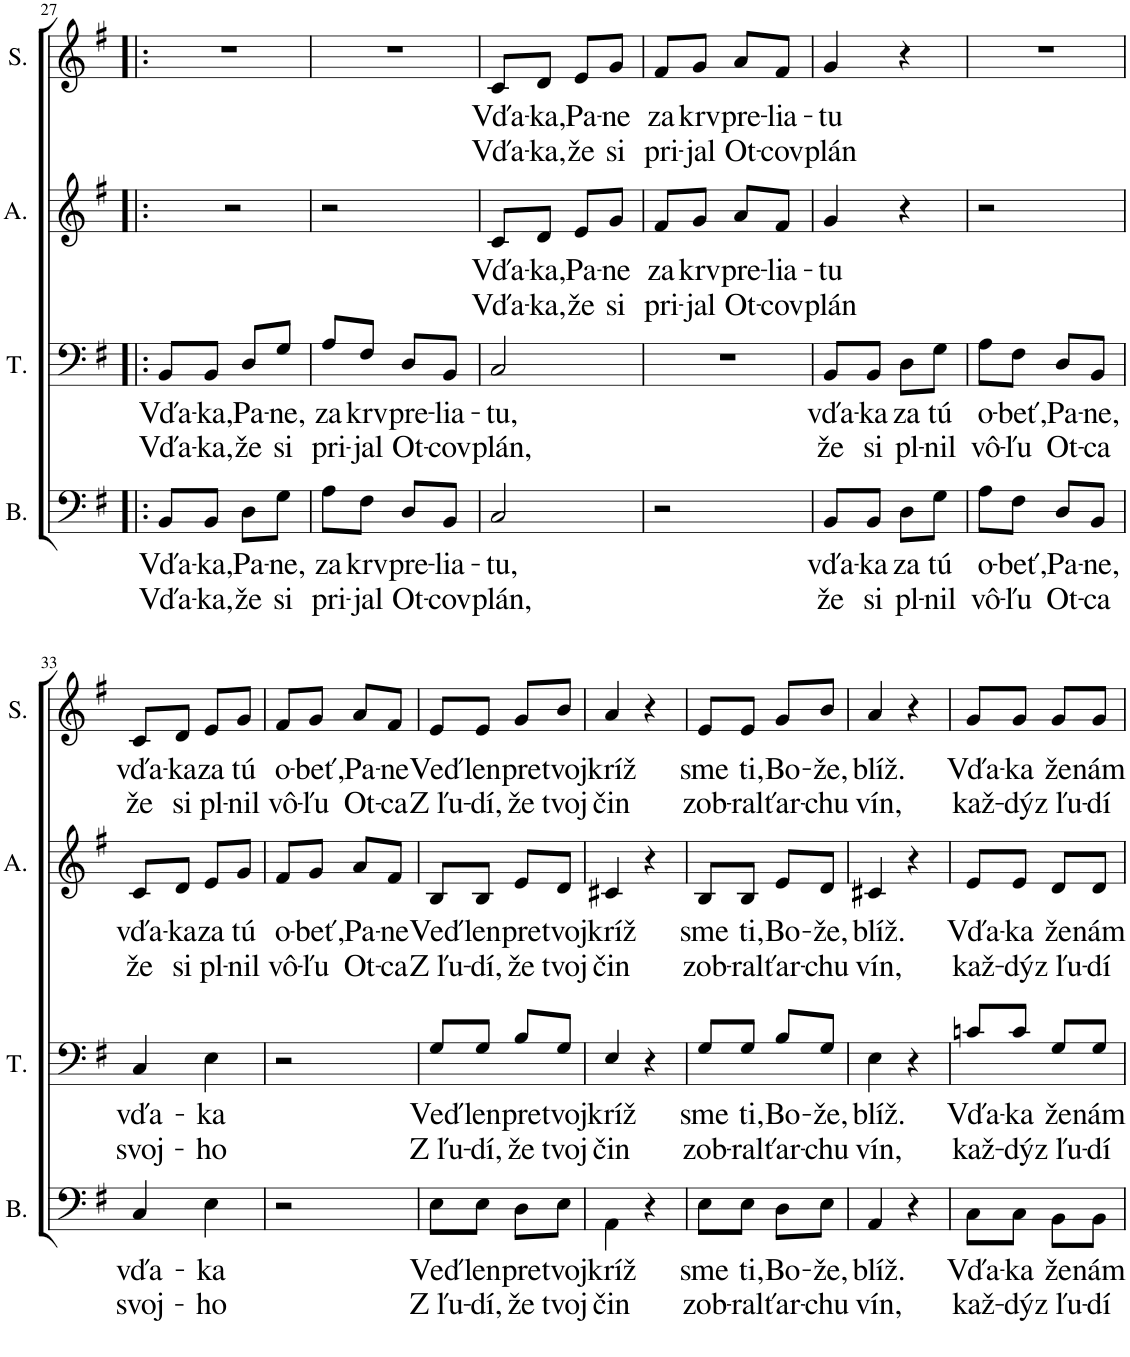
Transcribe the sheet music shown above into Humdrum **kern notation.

**kern	**text	**text	**kern	**text	**text	**kern	**text	**text	**kern	**text	**text
*part4	*part4	*part4	*part3	*part3	*part3	*part2	*part2	*part2	*part1	*part1	*part1
*staff4	*staff4	*staff4	*staff3	*staff3	*staff3	*staff2	*staff2	*staff2	*staff1	*staff1	*staff1
*I"Bass	*	*	*I"Tenor	*	*	*I"Alto	*	*	*I"Soprano	*	*
*I'B.	*	*	*I'T.	*	*	*I'A.	*	*	*I'S.	*	*
!!LO:PB:g=z
*clefF4	*	*	*clefF4	*	*	*clefG2	*	*	*clefG2	*	*
*k[f#]	*	*	*k[f#]	*	*	*k[f#]	*	*	*k[f#]	*	*
*M2/4	*	*	*M2/4	*	*	*M2/4	*	*	*M2/4	*	*
=27!|:	=27!|:	=27!|:	=27!|:	=27!|:	=27!|:	=27!|:	=27!|:	=27!|:	=27!|:	=27!|:	=27!|:
!	!LO:LY:b	!LO:LY:b	!	!LO:LY:b	!LO:LY:b	!	!	!	!	!	!
8BB/L	Vďa-	Vďa-	8BB/L	Vďa-	Vďa-	2r	.	.	2r	.	.
!	!LO:LY:b	!LO:LY:b	!	!LO:LY:b	!LO:LY:b	!	!	!	!	!	!
8BB/J	-ka,	-ka,	8BB/J	-ka,	-ka,	.	.	.	.	.	.
!	!LO:LY:b	!LO:LY:b	!	!LO:LY:b	!LO:LY:b	!	!	!	!	!	!
8D\L	Pa-	že	8D/L	Pa-	že	.	.	.	.	.	.
!	!LO:LY:b	!LO:LY:b	!	!LO:LY:b	!LO:LY:b	!	!	!	!	!	!
8G\J	-ne,	si	8G/J	-ne,	si	.	.	.	.	.	.
=28	=28	=28	=28	=28	=28	=28	=28	=28	=28	=28	=28
!	!LO:LY:b	!LO:LY:b	!	!LO:LY:b	!LO:LY:b	!	!	!	!	!	!
8A\L	za	pri-	8A/L	za	pri-	2r	.	.	2r	.	.
!	!LO:LY:b	!LO:LY:b	!	!LO:LY:b	!LO:LY:b	!	!	!	!	!	!
8F#\J	krv	-jal	8F#/J	krv	-jal	.	.	.	.	.	.
!	!LO:LY:b	!LO:LY:b	!	!LO:LY:b	!LO:LY:b	!	!	!	!	!	!
8D/L	pre-	Ot-	8D/L	pre-	Ot-	.	.	.	.	.	.
!	!LO:LY:b	!LO:LY:b	!	!LO:LY:b	!LO:LY:b	!	!	!	!	!	!
8BB/J	-lia-	-cov	8BB/J	-lia-	-cov	.	.	.	.	.	.
=29	=29	=29	=29	=29	=29	=29	=29	=29	=29	=29	=29
!	!LO:LY:b	!LO:LY:b	!	!LO:LY:b	!LO:LY:b	!	!LO:LY:b	!LO:LY:b	!	!LO:LY:b	!LO:LY:b
2C/	-tu,	plán,	2C/	-tu,	plán,	8c/L	Vďa-	Vďa-	8c/L	Vďa-	Vďa-
!	!	!	!	!	!	!	!LO:LY:b	!LO:LY:b	!	!LO:LY:b	!LO:LY:b
.	.	.	.	.	.	8d/J	-ka,	-ka,	8d/J	-ka,	-ka,
!	!	!	!	!	!	!	!LO:LY:b	!LO:LY:b	!	!LO:LY:b	!LO:LY:b
.	.	.	.	.	.	8e/L	Pa-	že	8e/L	Pa-	že
!	!	!	!	!	!	!	!LO:LY:b	!LO:LY:b	!	!LO:LY:b	!LO:LY:b
.	.	.	.	.	.	8g/J	-ne	si	8g/J	-ne	si
=30	=30	=30	=30	=30	=30	=30	=30	=30	=30	=30	=30
!	!	!	!	!	!	!	!LO:LY:b	!LO:LY:b	!	!LO:LY:b	!LO:LY:b
2r	.	.	2r	.	.	8f#/L	za	pri-	8f#/L	za	pri-
!	!	!	!	!	!	!	!LO:LY:b	!LO:LY:b	!	!LO:LY:b	!LO:LY:b
.	.	.	.	.	.	8g/J	krv	-jal	8g/J	krv	-jal
!	!	!	!	!	!	!	!LO:LY:b	!LO:LY:b	!	!LO:LY:b	!LO:LY:b
.	.	.	.	.	.	8a/L	pre-	Ot-	8a/L	pre-	Ot-
!	!	!	!	!	!	!	!LO:LY:b	!LO:LY:b	!	!LO:LY:b	!LO:LY:b
.	.	.	.	.	.	8f#/J	-lia-	-cov	8f#/J	-lia-	-cov
=31	=31	=31	=31	=31	=31	=31	=31	=31	=31	=31	=31
!	!LO:LY:b	!LO:LY:b	!	!LO:LY:b	!LO:LY:b	!	!LO:LY:b	!LO:LY:b	!	!LO:LY:b	!LO:LY:b
8BB/L	vďa-	že	8BB/L	vďa-	že	4g/	-tu	plán	4g/	-tu	plán
!	!LO:LY:b	!LO:LY:b	!	!LO:LY:b	!LO:LY:b	!	!	!	!	!	!
8BB/J	-ka	si	8BB/J	-ka	si	.	.	.	.	.	.
!	!LO:LY:b	!LO:LY:b	!	!LO:LY:b	!LO:LY:b	!	!	!	!	!	!
8D\L	za	pl-	8D\L	za	pl-	4r	.	.	4r	.	.
!	!LO:LY:b	!LO:LY:b	!	!LO:LY:b	!LO:LY:b	!	!	!	!	!	!
8G\J	tú	-nil	8G\J	tú	-nil	.	.	.	.	.	.
=32	=32	=32	=32	=32	=32	=32	=32	=32	=32	=32	=32
!	!LO:LY:b	!LO:LY:b	!	!LO:LY:b	!LO:LY:b	!	!	!	!	!	!
8A\L	o-	vô-	8A\L	o-	vô-	2r	.	.	2r	.	.
!	!LO:LY:b	!LO:LY:b	!	!LO:LY:b	!LO:LY:b	!	!	!	!	!	!
8F#\J	-beť,	-ľu	8F#\J	-beť,	-ľu	.	.	.	.	.	.
!	!LO:LY:b	!LO:LY:b	!	!LO:LY:b	!LO:LY:b	!	!	!	!	!	!
8D/L	Pa-	Ot-	8D/L	Pa-	Ot-	.	.	.	.	.	.
!	!LO:LY:b	!LO:LY:b	!	!LO:LY:b	!LO:LY:b	!	!	!	!	!	!
8BB/J	-ne,	-ca	8BB/J	-ne,	-ca	.	.	.	.	.	.
!!LO:LB:g=z
=33	=33	=33	=33	=33	=33	=33	=33	=33	=33	=33	=33
!	!LO:LY:b	!LO:LY:b	!	!LO:LY:b	!LO:LY:b	!	!LO:LY:b	!LO:LY:b	!	!LO:LY:b	!LO:LY:b
4C/	vďa-	svoj-	4C/	vďa-	svoj-	8c/L	vďa-	že	8c/L	vďa-	že
!	!	!	!	!	!	!	!LO:LY:b	!LO:LY:b	!	!LO:LY:b	!LO:LY:b
.	.	.	.	.	.	8d/J	-ka	si	8d/J	-ka	si
!	!LO:LY:b	!LO:LY:b	!	!LO:LY:b	!LO:LY:b	!	!LO:LY:b	!LO:LY:b	!	!LO:LY:b	!LO:LY:b
4E\	-ka	-ho	4E\	-ka	-ho	8e/L	za	pl-	8e/L	za	pl-
!	!	!	!	!	!	!	!LO:LY:b	!LO:LY:b	!	!LO:LY:b	!LO:LY:b
.	.	.	.	.	.	8g/J	tú	-nil	8g/J	tú	-nil
=34	=34	=34	=34	=34	=34	=34	=34	=34	=34	=34	=34
!	!	!	!	!	!	!	!LO:LY:b	!LO:LY:b	!	!LO:LY:b	!LO:LY:b
2r	.	.	2r	.	.	8f#/L	o-	vô-	8f#/L	o-	vô-
!	!	!	!	!	!	!	!LO:LY:b	!LO:LY:b	!	!LO:LY:b	!LO:LY:b
.	.	.	.	.	.	8g/J	-beť,	-ľu	8g/J	-beť,	-ľu
!	!	!	!	!	!	!	!LO:LY:b	!LO:LY:b	!	!LO:LY:b	!LO:LY:b
.	.	.	.	.	.	8a/L	Pa-	Ot-	8a/L	Pa-	Ot-
!	!	!	!	!	!	!	!LO:LY:b	!LO:LY:b	!	!LO:LY:b	!LO:LY:b
.	.	.	.	.	.	8f#/J	-ne	-ca	8f#/J	-ne	-ca
=35	=35	=35	=35	=35	=35	=35	=35	=35	=35	=35	=35
!	!LO:LY:b	!LO:LY:b	!	!LO:LY:b	!LO:LY:b	!	!LO:LY:b	!LO:LY:b	!	!LO:LY:b	!LO:LY:b
8E\L	Veď	Z ľu-	8G/L	Veď	Z ľu-	8B/L	Veď	Z ľu-	8e/L	Veď	Z ľu-
!	!LO:LY:b	!LO:LY:b	!	!LO:LY:b	!LO:LY:b	!	!LO:LY:b	!LO:LY:b	!	!LO:LY:b	!LO:LY:b
8E\J	len	-dí,	8G/J	len	-dí,	8B/J	len	-dí,	8e/J	len	-dí,
!	!LO:LY:b	!LO:LY:b	!	!LO:LY:b	!LO:LY:b	!	!LO:LY:b	!LO:LY:b	!	!LO:LY:b	!LO:LY:b
8D\L	pre	že	8B/L	pre	že	8e/L	pre	že	8g/L	pre	že
!	!LO:LY:b	!LO:LY:b	!	!LO:LY:b	!LO:LY:b	!	!LO:LY:b	!LO:LY:b	!	!LO:LY:b	!LO:LY:b
8E\J	tvoj	tvoj	8G/J	tvoj	tvoj	8d/J	tvoj	tvoj	8b/J	tvoj	tvoj
=36	=36	=36	=36	=36	=36	=36	=36	=36	=36	=36	=36
!	!LO:LY:b	!LO:LY:b	!	!LO:LY:b	!LO:LY:b	!	!LO:LY:b	!LO:LY:b	!	!LO:LY:b	!LO:LY:b
4AA\	kríž	čin	4E/	kríž	čin	4c#X/	kríž	čin	4a/	kríž	čin
4r	.	.	4r	.	.	4r	.	.	4r	.	.
=37	=37	=37	=37	=37	=37	=37	=37	=37	=37	=37	=37
!	!LO:LY:b	!LO:LY:b	!	!LO:LY:b	!LO:LY:b	!	!LO:LY:b	!LO:LY:b	!	!LO:LY:b	!LO:LY:b
8E\L	sme	zob-	8G/L	sme	zob-	8B/L	sme	zob-	8e/L	sme	zob-
!	!LO:LY:b	!LO:LY:b	!	!LO:LY:b	!LO:LY:b	!	!LO:LY:b	!LO:LY:b	!	!LO:LY:b	!LO:LY:b
8E\J	ti,	-ral	8G/J	ti,	-ral	8B/J	ti,	-ral	8e/J	ti,	-ral
!	!LO:LY:b	!LO:LY:b	!	!LO:LY:b	!LO:LY:b	!	!LO:LY:b	!LO:LY:b	!	!LO:LY:b	!LO:LY:b
8D\L	Bo-	ťar-	8B/L	Bo-	ťar-	8e/L	Bo-	ťar-	8g/L	Bo-	ťar-
!	!LO:LY:b	!LO:LY:b	!	!LO:LY:b	!LO:LY:b	!	!LO:LY:b	!LO:LY:b	!	!LO:LY:b	!LO:LY:b
8E\J	-že,	-chu	8G/J	-že,	-chu	8d/J	-že,	-chu	8b/J	-že,	-chu
=38	=38	=38	=38	=38	=38	=38	=38	=38	=38	=38	=38
!	!LO:LY:b	!LO:LY:b	!	!LO:LY:b	!LO:LY:b	!	!LO:LY:b	!LO:LY:b	!	!LO:LY:b	!LO:LY:b
4AA/	blíž.	vín,	4E\	blíž.	vín,	4c#X/	blíž.	vín,	4a/	blíž.	vín,
4r	.	.	4r	.	.	4r	.	.	4r	.	.
=39	=39	=39	=39	=39	=39	=39	=39	=39	=39	=39	=39
!	!LO:LY:b	!LO:LY:b	!	!LO:LY:b	!LO:LY:b	!	!LO:LY:b	!LO:LY:b	!	!LO:LY:b	!LO:LY:b
8C\L	Vďa-	kaž-	8cn/L	Vďa-	kaž-	8e/L	Vďa-	kaž-	8g/L	Vďa-	kaž-
!	!LO:LY:b	!LO:LY:b	!	!LO:LY:b	!LO:LY:b	!	!LO:LY:b	!LO:LY:b	!	!LO:LY:b	!LO:LY:b
8C\J	-ka	-dý	8c/J	-ka	-dý	8e/J	-ka	-dý	8g/J	-ka	-dý
!	!LO:LY:b	!LO:LY:b	!	!LO:LY:b	!LO:LY:b	!	!LO:LY:b	!LO:LY:b	!	!LO:LY:b	!LO:LY:b
8BB\L	že	z ľu-	8G/L	že	z ľu-	8d/L	že	z ľu-	8g/L	že	z ľu-
!	!LO:LY:b	!LO:LY:b	!	!LO:LY:b	!LO:LY:b	!	!LO:LY:b	!LO:LY:b	!	!LO:LY:b	!LO:LY:b
8BB\J	nám	-dí	8G/J	nám	-dí	8d/J	nám	-dí	8g/J	nám	-dí
=	=	=	=	=	=	=	=	=	=	=	=
*-	*-	*-	*-	*-	*-	*-	*-	*-	*-	*-	*-
